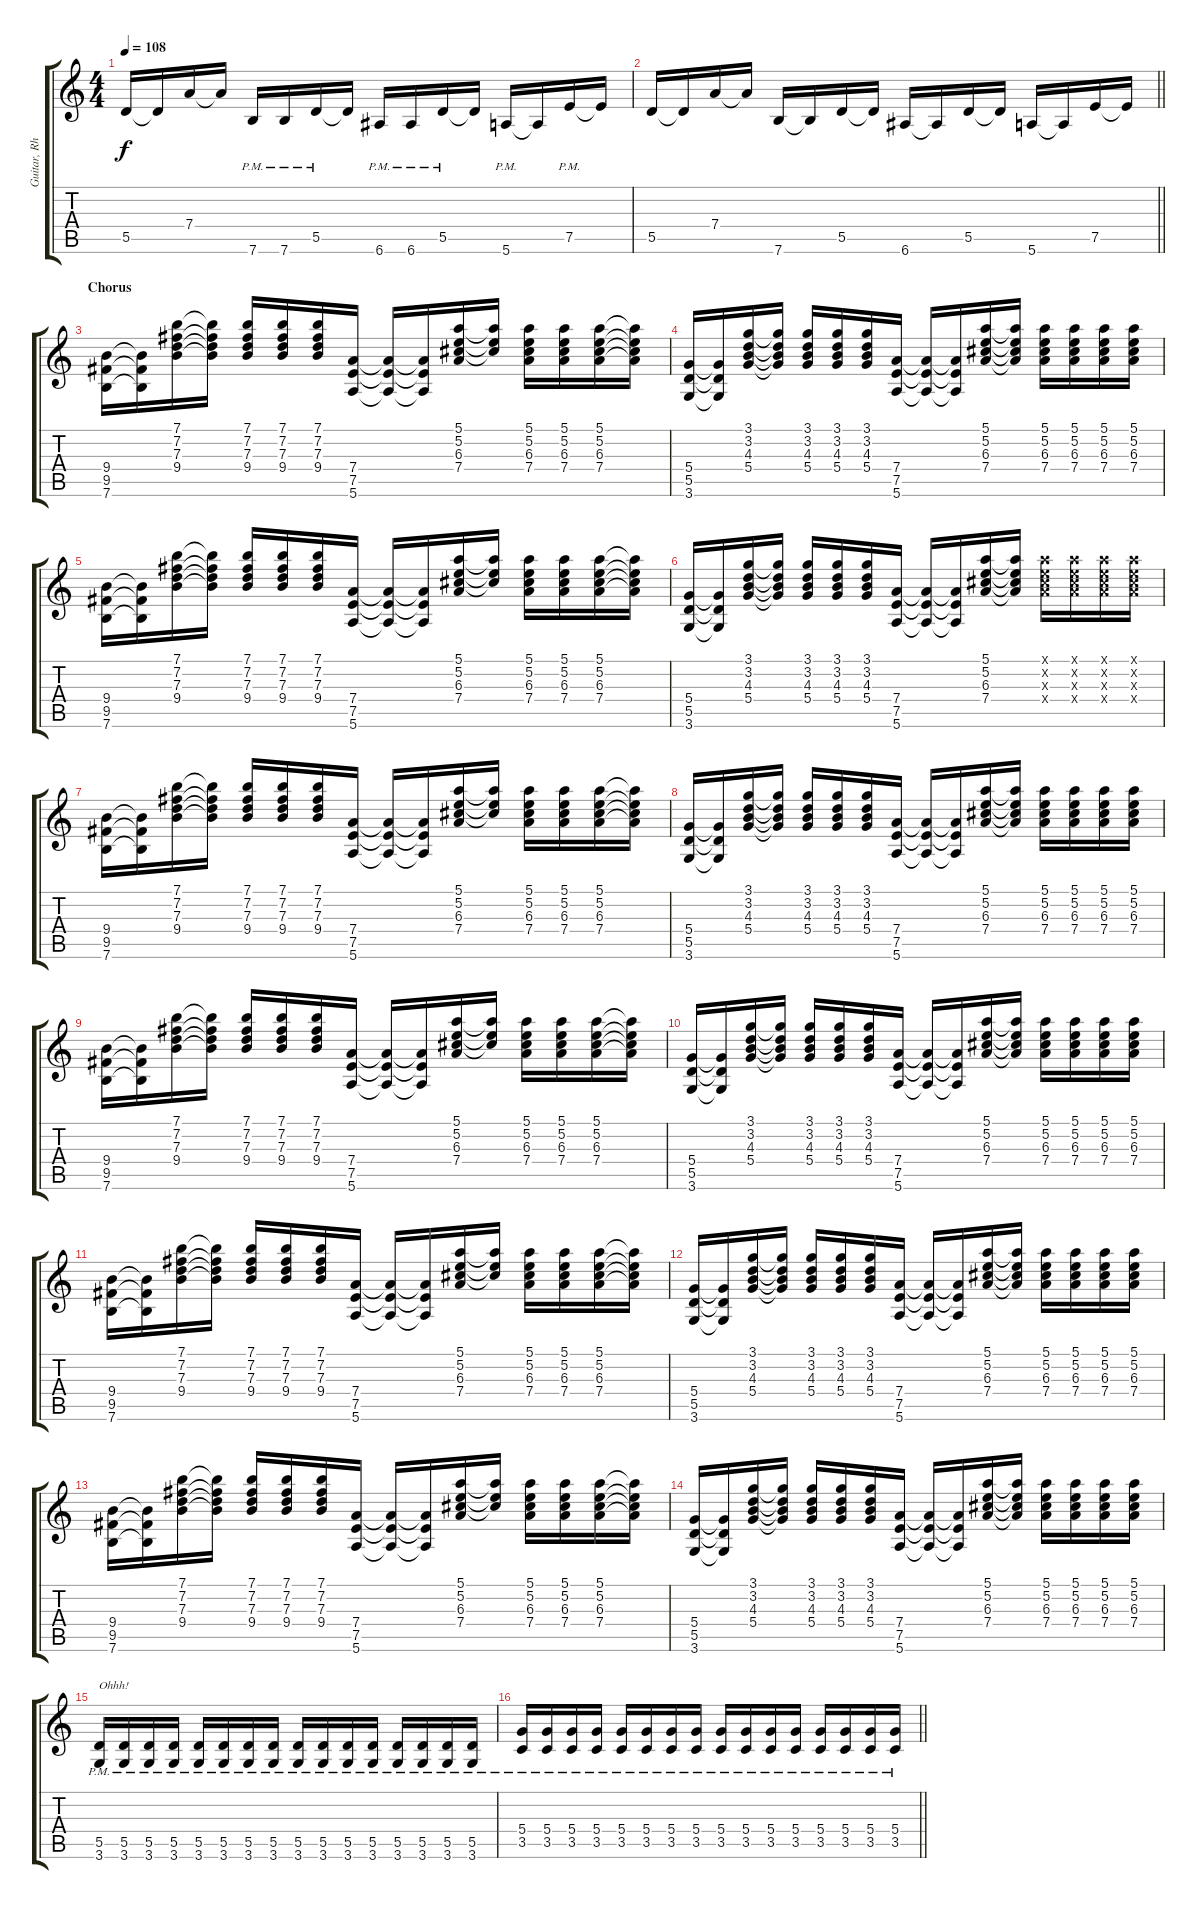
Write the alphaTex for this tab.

\track ("Guitar, Rhythm" "Guitar, Rh") {instrument distortionguitar}
\staff {score tabs}
\tuning (E4 B3 G3 D3 A2 E2) {hide}
\ts (4 4)
\tempo 108
\clef g2
\ks c
5.5.16{dy f} 5.5{t}.16 7.4.16 7.4{t}.16 7.6{pm}.16 7.6{pm}.16 5.5{pm}.16 5.5{t}.16 6.6{pm}.16 6.6{pm}.16 5.5{pm}.16 5.5{t}.16 5.6{pm}.16 5.6{t}.16 7.5{pm}.16 7.5{t}.16 |
\barLineRight lightlight
5.5.16 5.5{t}.16 7.4.16 7.4{t}.16 7.6.16 7.6{t}.16 5.5.16 5.5{t}.16 6.6.16 6.6{t}.16 5.5.16 5.5{t}.16 5.6.16 5.6{t}.16 7.5.16 7.5{t}.16 |
\section ("" "Chorus")
(9.4 9.5 7.6).16 (9.4{t} 9.5{t} 7.6{t}).16 (7.1 7.2 7.3 9.4).16 (7.1{t} 7.2{t} 7.3{t} 9.4{t}).16 (7.1 7.2 7.3 9.4).16 (7.1 7.2 7.3 9.4).16 (7.1 7.2 7.3 9.4).16 (7.4 7.5 5.6).16 (7.4{t} 7.5{t} 5.6{t}).16 (7.4{t} 7.5{t} 5.6{t}).16 (5.1 5.2 6.3 7.4).16 (5.1{t} 5.2{t} 6.3{t}).16 (5.1 5.2 6.3 7.4).16 (5.1 5.2 6.3 7.4).16 (5.1 5.2 6.3 7.4).16 (5.1{t} 5.2{t} 6.3{t} 7.4{t}).16 |
(5.4 5.5 3.6).16 (5.4{t} 5.5{t} 3.6{t}).16 (3.1 3.2 4.3 5.4).16 (3.1{t} 3.2{t} 4.3{t} 5.4{t}).16 (3.1 3.2 4.3 5.4).16 (3.1 3.2 4.3 5.4).16 (3.1 3.2 4.3 5.4).16 (7.4 7.5 5.6).16 (7.4{t} 7.5{t} 5.6{t}).16 (7.4{t} 7.5{t} 5.6{t}).16 (5.1 5.2 6.3 7.4).16 (5.1{t} 5.2{t} 6.3{t} 7.4{t}).16 (5.1 5.2 6.3 7.4).16 (5.1 5.2 6.3 7.4).16 (5.1 5.2 6.3 7.4).16 (5.1 5.2 6.3 7.4).16 |
(9.4 9.5 7.6).16 (9.4{t} 9.5{t} 7.6{t}).16 (7.1 7.2 7.3 9.4).16 (7.1{t} 7.2{t} 7.3{t} 9.4{t}).16 (7.1 7.2 7.3 9.4).16 (7.1 7.2 7.3 9.4).16 (7.1 7.2 7.3 9.4).16 (7.4 7.5 5.6).16 (7.4{t} 7.5{t} 5.6{t}).16 (7.4{t} 7.5{t} 5.6{t}).16 (5.1 5.2 6.3 7.4).16 (5.1{t} 5.2{t} 6.3{t}).16 (5.1 5.2 6.3 7.4).16 (5.1 5.2 6.3 7.4).16 (5.1 5.2 6.3 7.4).16 (5.1{t} 5.2{t} 6.3{t} 7.4{t}).16 |
(5.4 5.5 3.6).16 (5.4{t} 5.5{t} 3.6{t}).16 (3.1 3.2 4.3 5.4).16 (3.1{t} 3.2{t} 4.3{t} 5.4{t}).16 (3.1 3.2 4.3 5.4).16 (3.1 3.2 4.3 5.4).16 (3.1 3.2 4.3 5.4).16 (7.4 7.5 5.6).16 (7.4{t} 7.5{t} 5.6{t}).16 (7.4{t} 7.5{t} 5.6{t}).16 (5.1 5.2 6.3 7.4).16 (5.1{t} 5.2{t} 6.3{t} 7.4{t}).16 (5.1{x} 5.2{x} 6.3{x} 7.4{x}).16 (5.1{x} 5.2{x} 6.3{x} 7.4{x}).16 (5.1{x} 5.2{x} 6.3{x} 7.4{x}).16 (5.1{x} 5.2{x} 6.3{x} 7.4{x}).16 |
(9.4 9.5 7.6).16 (9.4{t} 9.5{t} 7.6{t}).16 (7.1 7.2 7.3 9.4).16 (7.1{t} 7.2{t} 7.3{t} 9.4{t}).16 (7.1 7.2 7.3 9.4).16 (7.1 7.2 7.3 9.4).16 (7.1 7.2 7.3 9.4).16 (7.4 7.5 5.6).16 (7.4{t} 7.5{t} 5.6{t}).16 (7.4{t} 7.5{t} 5.6{t}).16 (5.1 5.2 6.3 7.4).16 (5.1{t} 5.2{t} 6.3{t}).16 (5.1 5.2 6.3 7.4).16 (5.1 5.2 6.3 7.4).16 (5.1 5.2 6.3 7.4).16 (5.1{t} 5.2{t} 6.3{t} 7.4{t}).16 |
(5.4 5.5 3.6).16 (5.4{t} 5.5{t} 3.6{t}).16 (3.1 3.2 4.3 5.4).16 (3.1{t} 3.2{t} 4.3{t} 5.4{t}).16 (3.1 3.2 4.3 5.4).16 (3.1 3.2 4.3 5.4).16 (3.1 3.2 4.3 5.4).16 (7.4 7.5 5.6).16 (7.4{t} 7.5{t} 5.6{t}).16 (7.4{t} 7.5{t} 5.6{t}).16 (5.1 5.2 6.3 7.4).16 (5.1{t} 5.2{t} 6.3{t} 7.4{t}).16 (5.1 5.2 6.3 7.4).16 (5.1 5.2 6.3 7.4).16 (5.1 5.2 6.3 7.4).16 (5.1 5.2 6.3 7.4).16 |
(9.4 9.5 7.6).16 (9.4{t} 9.5{t} 7.6{t}).16 (7.1 7.2 7.3 9.4).16 (7.1{t} 7.2{t} 7.3{t} 9.4{t}).16 (7.1 7.2 7.3 9.4).16 (7.1 7.2 7.3 9.4).16 (7.1 7.2 7.3 9.4).16 (7.4 7.5 5.6).16 (7.4{t} 7.5{t} 5.6{t}).16 (7.4{t} 7.5{t} 5.6{t}).16 (5.1 5.2 6.3 7.4).16 (5.1{t} 5.2{t} 6.3{t}).16 (5.1 5.2 6.3 7.4).16 (5.1 5.2 6.3 7.4).16 (5.1 5.2 6.3 7.4).16 (5.1{t} 5.2{t} 6.3{t} 7.4{t}).16 |
(5.4 5.5 3.6).16 (5.4{t} 5.5{t} 3.6{t}).16 (3.1 3.2 4.3 5.4).16 (3.1{t} 3.2{t} 4.3{t} 5.4{t}).16 (3.1 3.2 4.3 5.4).16 (3.1 3.2 4.3 5.4).16 (3.1 3.2 4.3 5.4).16 (7.4 7.5 5.6).16 (7.4{t} 7.5{t} 5.6{t}).16 (7.4{t} 7.5{t} 5.6{t}).16 (5.1 5.2 6.3 7.4).16 (5.1{t} 5.2{t} 6.3{t} 7.4{t}).16 (5.1 5.2 6.3 7.4).16 (5.1 5.2 6.3 7.4).16 (5.1 5.2 6.3 7.4).16 (5.1 5.2 6.3 7.4).16 |
(9.4 9.5 7.6).16 (9.4{t} 9.5{t} 7.6{t}).16 (7.1 7.2 7.3 9.4).16 (7.1{t} 7.2{t} 7.3{t} 9.4{t}).16 (7.1 7.2 7.3 9.4).16 (7.1 7.2 7.3 9.4).16 (7.1 7.2 7.3 9.4).16 (7.4 7.5 5.6).16 (7.4{t} 7.5{t} 5.6{t}).16 (7.4{t} 7.5{t} 5.6{t}).16 (5.1 5.2 6.3 7.4).16 (5.1{t} 5.2{t} 6.3{t}).16 (5.1 5.2 6.3 7.4).16 (5.1 5.2 6.3 7.4).16 (5.1 5.2 6.3 7.4).16 (5.1{t} 5.2{t} 6.3{t} 7.4{t}).16 |
(5.4 5.5 3.6).16 (5.4{t} 5.5{t} 3.6{t}).16 (3.1 3.2 4.3 5.4).16 (3.1{t} 3.2{t} 4.3{t} 5.4{t}).16 (3.1 3.2 4.3 5.4).16 (3.1 3.2 4.3 5.4).16 (3.1 3.2 4.3 5.4).16 (7.4 7.5 5.6).16 (7.4{t} 7.5{t} 5.6{t}).16 (7.4{t} 7.5{t} 5.6{t}).16 (5.1 5.2 6.3 7.4).16 (5.1{t} 5.2{t} 6.3{t} 7.4{t}).16 (5.1 5.2 6.3 7.4).16 (5.1 5.2 6.3 7.4).16 (5.1 5.2 6.3 7.4).16 (5.1 5.2 6.3 7.4).16 |
(9.4 9.5 7.6).16 (9.4{t} 9.5{t} 7.6{t}).16 (7.1 7.2 7.3 9.4).16 (7.1{t} 7.2{t} 7.3{t} 9.4{t}).16 (7.1 7.2 7.3 9.4).16 (7.1 7.2 7.3 9.4).16 (7.1 7.2 7.3 9.4).16 (7.4 7.5 5.6).16 (7.4{t} 7.5{t} 5.6{t}).16 (7.4{t} 7.5{t} 5.6{t}).16 (5.1 5.2 6.3 7.4).16 (5.1{t} 5.2{t} 6.3{t}).16 (5.1 5.2 6.3 7.4).16 (5.1 5.2 6.3 7.4).16 (5.1 5.2 6.3 7.4).16 (5.1{t} 5.2{t} 6.3{t} 7.4{t}).16 |
(5.4 5.5 3.6).16 (5.4{t} 5.5{t} 3.6{t}).16 (3.1 3.2 4.3 5.4).16 (3.1{t} 3.2{t} 4.3{t} 5.4{t}).16 (3.1 3.2 4.3 5.4).16 (3.1 3.2 4.3 5.4).16 (3.1 3.2 4.3 5.4).16 (7.4 7.5 5.6).16 (7.4{t} 7.5{t} 5.6{t}).16 (7.4{t} 7.5{t} 5.6{t}).16 (5.1 5.2 6.3 7.4).16 (5.1{t} 5.2{t} 6.3{t} 7.4{t}).16 (5.1 5.2 6.3 7.4).16 (5.1 5.2 6.3 7.4).16 (5.1 5.2 6.3 7.4).16 (5.1 5.2 6.3 7.4).16 |
(5.5{pm} 3.6{pm}).16{txt "Ohhh!"} (5.5{pm} 3.6{pm}).16 (5.5{pm} 3.6{pm}).16 (5.5{pm} 3.6{pm}).16 (5.5{pm} 3.6{pm}).16 (5.5{pm} 3.6{pm}).16 (5.5{pm} 3.6{pm}).16 (5.5{pm} 3.6{pm}).16 (5.5{pm} 3.6{pm}).16 (5.5{pm} 3.6{pm}).16 (5.5{pm} 3.6{pm}).16 (5.5{pm} 3.6{pm}).16 (5.5{pm} 3.6{pm}).16 (5.5{pm} 3.6{pm}).16 (5.5{pm} 3.6{pm}).16 (5.5{pm} 3.6{pm}).16 |
\barLineRight lightlight
(5.4{pm} 3.5{pm}).16 (5.4{pm} 3.5{pm}).16 (5.4{pm} 3.5{pm}).16 (5.4{pm} 3.5{pm}).16 (5.4{pm} 3.5{pm}).16 (5.4{pm} 3.5{pm}).16 (5.4{pm} 3.5{pm}).16 (5.4{pm} 3.5{pm}).16 (5.4{pm} 3.5{pm}).16 (5.4{pm} 3.5{pm}).16 (5.4{pm} 3.5{pm}).16 (5.4{pm} 3.5{pm}).16 (5.4{pm} 3.5{pm}).16 (5.4{pm} 3.5{pm}).16 (5.4{pm} 3.5{pm}).16 (5.4{pm} 3.5{pm}).16
